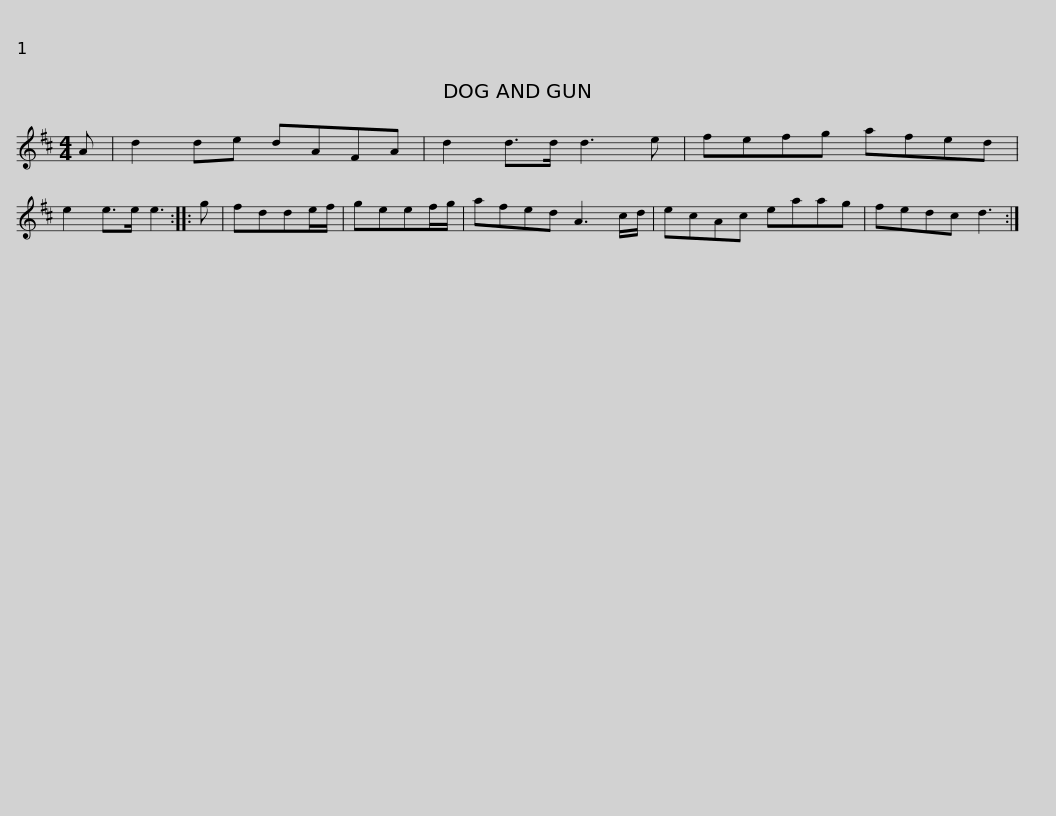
X:1
L:1/8
M:4/4
I:linebreak $
K:D
V:1 treble
V:1
 A | d2 de dAFA | d2 d>d d3 e | fefg afed | e2 e>e e3 :: %5
 g | fdde/f/ | geef/g/ |$ afed A3 c/d/ | ecAc eaag | %10
 fedc d3 :| %11
